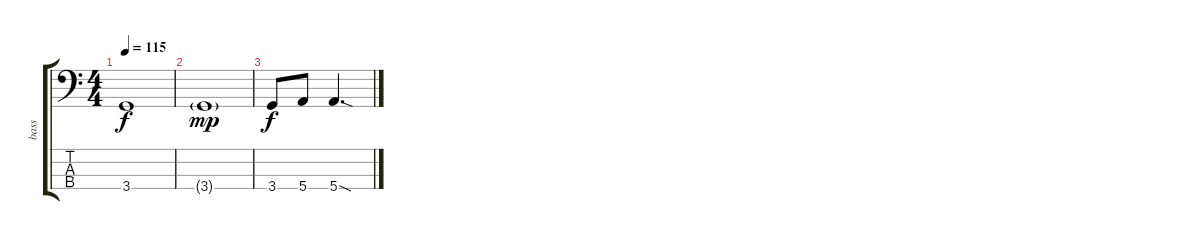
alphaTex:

\track ("bass" "bass") {instrument distortionguitar}
\staff {score tabs}
\tuning (G2 D2 A1 E1) {hide}
\ts (4 4)
\tempo 115
\clef f4
\ks c
3.4.1{dy f} |
3.4{g}.1{dy mp} |
3.4.8{dy f} 5.4.8 5.4{sod}.4{d}
